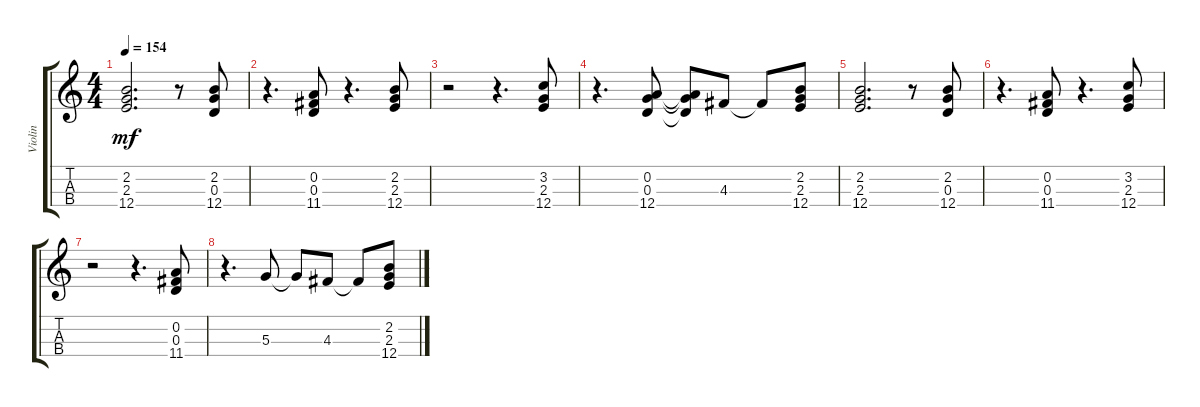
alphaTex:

\track ("Violin" "Violin") {instrument stringensemble1}
\staff {score tabs}
\tuning (E5 A4 D4 G3) {hide}
\ts (4 4)
\tempo 154
\clef g2
\ks c
(2.2 2.3 12.4).2{d dy mf} r.8 (2.2 0.3 12.4).8 |
r.4{d} (0.2 0.3 11.4).8 r.4{d} (2.2 2.3 12.4).8 |
r.2 r.4{d} (3.2 2.3 12.4).8 |
r.4{d} (0.2 0.3 12.4).8 (0.2{t} 0.3{t} 12.4{t}).8 4.3.8 4.3{t}.8 (2.2 2.3 12.4).8 |
(2.2 2.3 12.4).2{d} r.8 (2.2 0.3 12.4).8 |
r.4{d} (0.2 0.3 11.4).8 r.4{d} (3.2 2.3 12.4).8 |
r.2 r.4{d} (0.2 0.3 11.4).8 |
r.4{d} 5.3.8 5.3{t}.8 4.3.8 4.3{t}.8 (2.2 2.3 12.4).8
